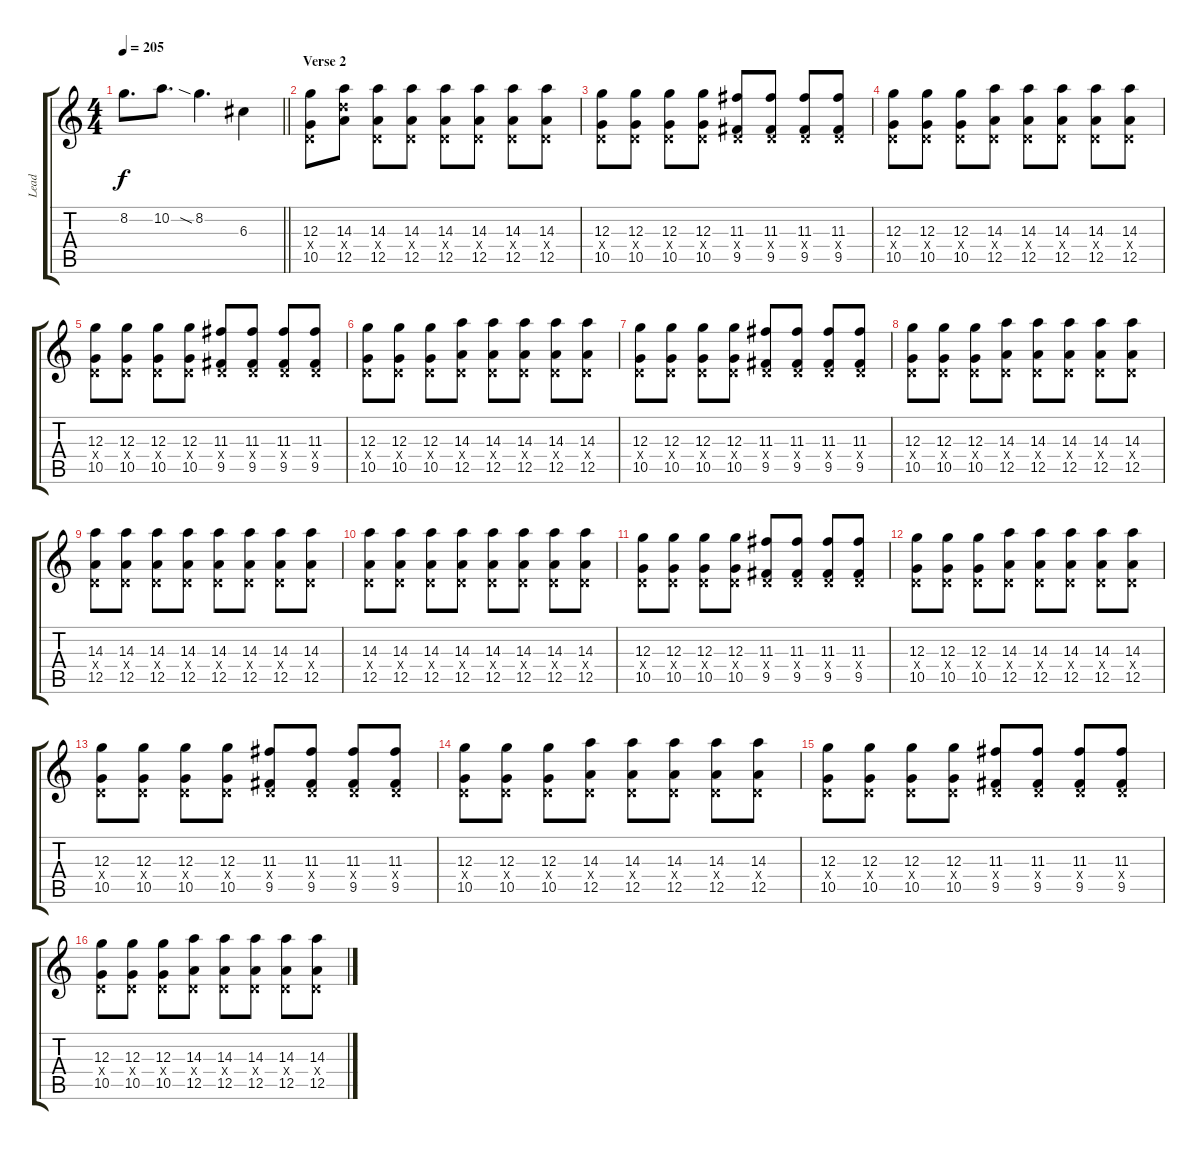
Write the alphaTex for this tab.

\track ("Lead" "Lead") {instrument distortionguitar}
\staff {score tabs}
\tuning (E4 B3 G3 D3 A2 E2) {hide}
\ts (4 4)
\tempo 205
\clef g2
\barLineRight lightlight
\ks c
8.2.8{d dy f} 10.2.8{d} 8.2{sia}.4{d} 6.3.4 |
\section ("" "Verse 2")
(12.3 0.4{x} 10.5).8 (14.3 12.4{x} 12.5).8 (14.3 0.4{x} 12.5).8 (14.3 0.4{x} 12.5).8 (14.3 0.4{x} 12.5).8 (14.3 0.4{x} 12.5).8 (14.3 0.4{x} 12.5).8 (14.3 0.4{x} 12.5).8 |
(12.3 0.4{x} 10.5).8 (12.3 0.4{x} 10.5).8 (12.3 0.4{x} 10.5).8 (12.3 0.4{x} 10.5).8 (11.3 0.4{x} 9.5).8 (11.3 0.4{x} 9.5).8 (11.3 0.4{x} 9.5).8 (11.3 0.4{x} 9.5).8 |
(12.3 0.4{x} 10.5).8 (12.3 0.4{x} 10.5).8 (12.3 0.4{x} 10.5).8 (14.3 0.4{x} 12.5).8 (14.3 0.4{x} 12.5).8 (14.3 0.4{x} 12.5).8 (14.3 0.4{x} 12.5).8 (14.3 0.4{x} 12.5).8 |
(12.3 0.4{x} 10.5).8 (12.3 0.4{x} 10.5).8 (12.3 0.4{x} 10.5).8 (12.3 0.4{x} 10.5).8 (11.3 0.4{x} 9.5).8 (11.3 0.4{x} 9.5).8 (11.3 0.4{x} 9.5).8 (11.3 0.4{x} 9.5).8 |
(12.3 0.4{x} 10.5).8 (12.3 0.4{x} 10.5).8 (12.3 0.4{x} 10.5).8 (14.3 0.4{x} 12.5).8 (14.3 0.4{x} 12.5).8 (14.3 0.4{x} 12.5).8 (14.3 0.4{x} 12.5).8 (14.3 0.4{x} 12.5).8 |
(12.3 0.4{x} 10.5).8 (12.3 0.4{x} 10.5).8 (12.3 0.4{x} 10.5).8 (12.3 0.4{x} 10.5).8 (11.3 0.4{x} 9.5).8 (11.3 0.4{x} 9.5).8 (11.3 0.4{x} 9.5).8 (11.3 0.4{x} 9.5).8 |
(12.3 0.4{x} 10.5).8 (12.3 0.4{x} 10.5).8 (12.3 0.4{x} 10.5).8 (14.3 0.4{x} 12.5).8 (14.3 0.4{x} 12.5).8 (14.3 0.4{x} 12.5).8 (14.3 0.4{x} 12.5).8 (14.3 0.4{x} 12.5).8 |
(14.3 0.4{x} 12.5).8 (14.3 0.4{x} 12.5).8 (14.3 0.4{x} 12.5).8 (14.3 0.4{x} 12.5).8 (14.3 0.4{x} 12.5).8 (14.3 0.4{x} 12.5).8 (14.3 0.4{x} 12.5).8 (14.3 0.4{x} 12.5).8 |
(14.3 0.4{x} 12.5).8 (14.3 0.4{x} 12.5).8 (14.3 0.4{x} 12.5).8 (14.3 0.4{x} 12.5).8 (14.3 0.4{x} 12.5).8 (14.3 0.4{x} 12.5).8 (14.3 0.4{x} 12.5).8 (14.3 0.4{x} 12.5).8 |
(12.3 0.4{x} 10.5).8 (12.3 0.4{x} 10.5).8 (12.3 0.4{x} 10.5).8 (12.3 0.4{x} 10.5).8 (11.3 0.4{x} 9.5).8 (11.3 0.4{x} 9.5).8 (11.3 0.4{x} 9.5).8 (11.3 0.4{x} 9.5).8 |
(12.3 0.4{x} 10.5).8 (12.3 0.4{x} 10.5).8 (12.3 0.4{x} 10.5).8 (14.3 0.4{x} 12.5).8 (14.3 0.4{x} 12.5).8 (14.3 0.4{x} 12.5).8 (14.3 0.4{x} 12.5).8 (14.3 0.4{x} 12.5).8 |
(12.3 0.4{x} 10.5).8 (12.3 0.4{x} 10.5).8 (12.3 0.4{x} 10.5).8 (12.3 0.4{x} 10.5).8 (11.3 0.4{x} 9.5).8 (11.3 0.4{x} 9.5).8 (11.3 0.4{x} 9.5).8 (11.3 0.4{x} 9.5).8 |
(12.3 0.4{x} 10.5).8 (12.3 0.4{x} 10.5).8 (12.3 0.4{x} 10.5).8 (14.3 0.4{x} 12.5).8 (14.3 0.4{x} 12.5).8 (14.3 0.4{x} 12.5).8 (14.3 0.4{x} 12.5).8 (14.3 0.4{x} 12.5).8 |
(12.3 0.4{x} 10.5).8 (12.3 0.4{x} 10.5).8 (12.3 0.4{x} 10.5).8 (12.3 0.4{x} 10.5).8 (11.3 0.4{x} 9.5).8 (11.3 0.4{x} 9.5).8 (11.3 0.4{x} 9.5).8 (11.3 0.4{x} 9.5).8 |
(12.3 0.4{x} 10.5).8 (12.3 0.4{x} 10.5).8 (12.3 0.4{x} 10.5).8 (14.3 0.4{x} 12.5).8 (14.3 0.4{x} 12.5).8 (14.3 0.4{x} 12.5).8 (14.3 0.4{x} 12.5).8 (14.3 0.4{x} 12.5).8
